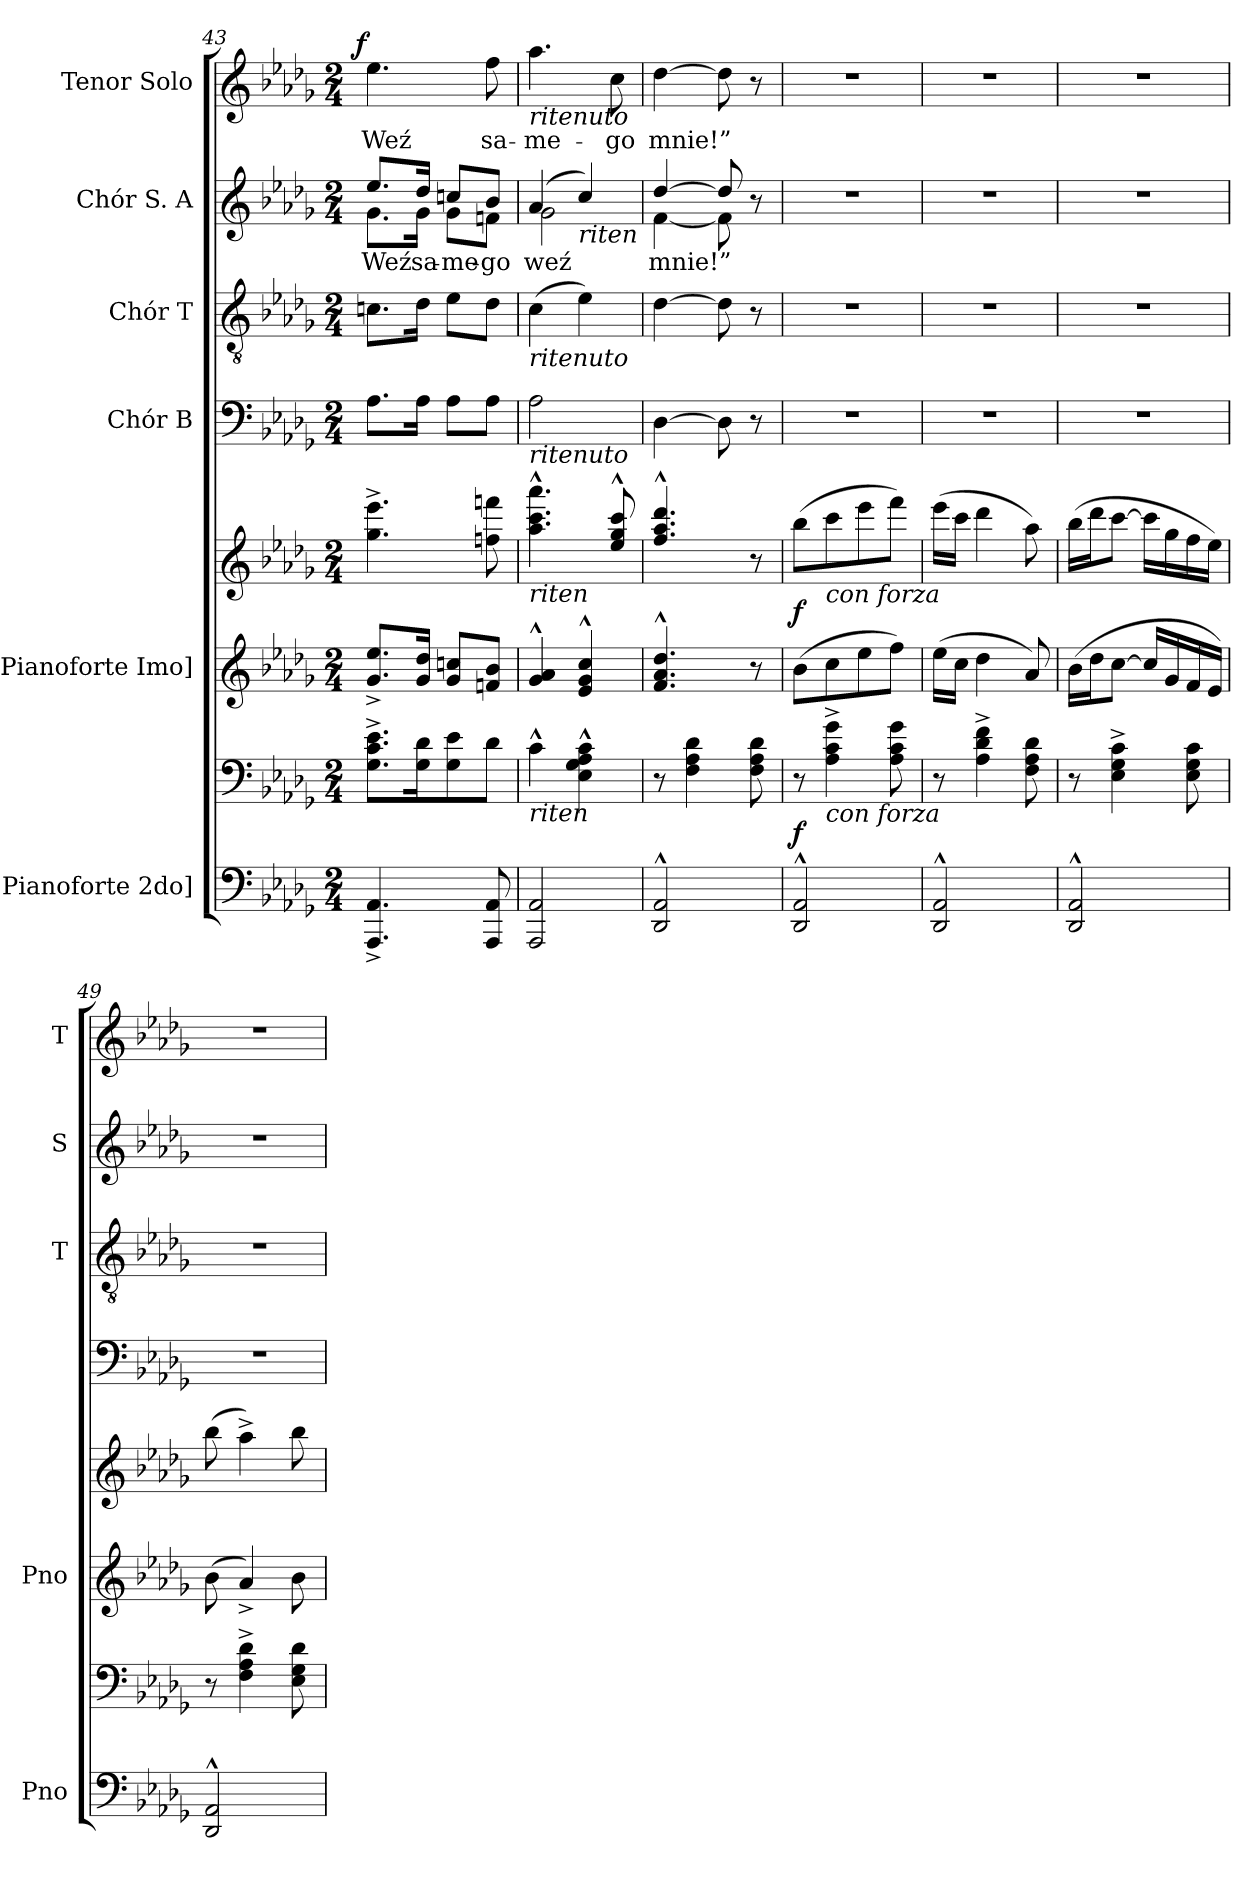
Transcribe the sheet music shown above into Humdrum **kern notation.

**kern	**kern	**dynam	**kern	**kern	**dynam	**kern	**kern	**kern	**text	**kern	**text	**dynam
*part6	*part6	*part6	*part5	*part5	*part5	*part4	*part3	*part2	*part2	*part1	*part1	*part1
*staff8	*staff7	*staff7/8	*staff6	*staff5	*staff5/6	*staff4	*staff3	*staff2	*staff2	*staff1	*staff1	*staff1
*I"[Pianoforte 2do]	*	*	*I"[Pianoforte Imo]	*	*	*I"Chór B	*I"Chór T	*I"Chór S. A	*	*I"Tenor Solo	*	*
*I'Pno	*	*	*I'Pno	*	*	*	*I'T	*I'S	*	*I'T	*	*
*clefF4	*clefF4	*	*clefG2	*clefG2	*	*clefF4	*clefGv2	*clefG2	*	*clefG2	*	*
*k[b-e-a-d-g-]	*k[b-e-a-d-g-]	*	*k[b-e-a-d-g-]	*k[b-e-a-d-g-]	*	*k[b-e-a-d-g-]	*k[b-e-a-d-g-]	*k[b-e-a-d-g-]	*	*k[b-e-a-d-g-]	*	*
*D-:	*D-:	*	*D-:	*D-:	*	*D-:	*D-:	*D-:	*	*D-:	*	*
*M2/4	*M2/4	*	*M2/4	*M2/4	*	*M2/4	*M2/4	*M2/4	*	*M2/4	*	*
=43	=43	=43	=43	=43	=43	=43	=43	=43	=43	=43	=43	=43
*	*	*	*	*	*	*	*	*^	*	*	*	*
!	!	!	!	!	!	!	!	!	!	!	!	!	!LO:DY:a:rj
4.AAA-^>/ 4.AA-^>/	8.G-^>\ 8.c^>\ 8.e-^>\L	.	8.g-^</ 8.ee-^</L	4.gg-^>\ 4.eee-^>\	.	8.A-\L	8.cn\L	8.ee-/L	8.g-\L	Weź	4.ee-\	Weź	f
.	16G-\ 16d-\K	.	16g-/ 16dd-/Jk	.	.	16A-\Jk	16d-\Jk	16dd-/Jk	16g-\Jk	sa-	.	.	.
.	8G-\ 8e-\	.	8g-/ 8ccn/L	.	.	8A-\L	8e-\L	8ccn/L	8g-\L	-me-	.	.	.
8AAA-/ 8AA-/	8d-\J	.	8fn/ 8b-/J	8ffn\ 8fffn\	.	8A-\J	8d-\J	8b-/J	8fn\J	-go	8ff\	sa-	.
=44	=44	=44	=44	=44	=44	=44	=44	=44	=44	=44	=44	=44	=44
!	!	!	!	!	!	!	!	!	!	!	!LO:TX:b:i:t=ritenuto	!	!
!	!	!	!	!	!	!	!LO:TX:b:i:t=ritenuto	!	!	!	!	!	!
!	!	!	!	!	!	!LO:TX:b:i:t=ritenuto	!	!	!	!	!	!	!
!	!	!	!	!LO:TX:b:i:t=riten	!	!	!	!	!	!	!	!	!
!	!LO:TX:b:i:t=riten	!	!	!	!	!	!	!	!	!	!	!	!
2AAA-/ 2AA-/	4c^^>\	.	4g-^^>/ 4a-^^>/	4.aa-^^>\ 4.ccc^^>\ 4.aaa-^^>\	.	2A-\	(>4c\	(>4a-/	2g-\	weź	4.aa-\	-me-	.
!	!	!	!	!	!	!	!	!LO:TX:b:i:t=riten	!	!	!	!	!
.	4E-^^>\ 4G-^^>\ 4A-^^>\ 4c^^>\	.	4e-^^>/ 4g-^^>/ 4cc^^>/	.	.	.	4e-\)	4cc/)	.	.	.	.	.
.	.	.	.	8ee-^^>/ 8gg-^^>/ 8ccc^^>/	.	.	.	.	.	.	8cc\	-go	.
=45	=45	=45	=45	=45	=45	=45	=45	=45	=45	=45	=45	=45	=45
2DD-^^>/ 2AA-^^>/	8r	.	4.f^^>/ 4.a-^^>/ 4.dd-^^>/	4.ff^^/ 4.aa-^^/ 4.ddd-^^/	.	[4D-\	[4d-\	[4dd-/	[4f\	mnie!”	[4dd-\	mnie!”	.
.	4F\ 4A-\ 4d-\	.	.	.	.	.	.	.	.	.	.	.	.
.	.	.	.	.	.	8D-\]	8d-\]	8dd-/]	8f\]	.	8dd-\]	.	.
.	8F\ 8A-\ 8d-\	.	8r	8r	.	8r	8r	8r	8rcyy	.	8r	.	.
*	*	*	*	*	*	*	*	*v	*v	*	*	*	*
=46	=46	=46	=46	=46	=46	=46	=46	=46	=46	=46	=46	=46
2DD-^^>/ 2AA-^^>/	8r	f	(>8b-\L	(>8bb-\L	f	2r	2r	2r	.	2r	.	.
!	!	!	!	!LO:TX:b:i:t=con forza	!	!	!	!	!	!	!	!
!	!LO:TX:b:i:t=con forza	!	!	!	!	!	!	!	!	!	!	!
.	4A-^>\ 4c^>\ 4g-^>\	.	8cc\	8ccc\	.	.	.	.	.	.	.	.
.	.	.	8ee-\	8eee-\	.	.	.	.	.	.	.	.
.	8A-\ 8c\ 8g-\	.	8ff\J)	8fff\J)	.	.	.	.	.	.	.	.
=47	=47	=47	=47	=47	=47	=47	=47	=47	=47	=47	=47	=47
2DD-^^>/ 2AA-^^>/	8r	.	(>16ee-\LL	(>16eee-\LL	.	2r	2r	2r	.	2r	.	.
.	.	.	16cc\JJ	16ccc\JJ	.	.	.	.	.	.	.	.
.	4A-^>\ 4d-^>\ 4f^>\	.	4dd-\	4ddd-\	.	.	.	.	.	.	.	.
.	8F\ 8A-\ 8d-\	.	8a-/)	8aa-\)	.	.	.	.	.	.	.	.
=48	=48	=48	=48	=48	=48	=48	=48	=48	=48	=48	=48	=48
2DD-^^>/ 2AA-^^>/	8r	.	(>16b-\LL	(>16bb-\LL	.	2r	2r	2r	.	2r	.	.
.	.	.	16dd-\J	16ddd-\J	.	.	.	.	.	.	.	.
.	4E-^>\ 4G-^>\ 4c^>\	.	[8cc\J	[8ccc\J	.	.	.	.	.	.	.	.
.	.	.	16cc/LL]	16ccc\LL]	.	.	.	.	.	.	.	.
.	.	.	16g-/	16gg-\	.	.	.	.	.	.	.	.
.	8E-\ 8G-\ 8c\	.	16f/	16ff\	.	.	.	.	.	.	.	.
.	.	.	16e-/JJ)	16ee-\JJ)	.	.	.	.	.	.	.	.
=49	=49	=49	=49	=49	=49	=49	=49	=49	=49	=49	=49	=49
2DD-^^>/ 2AA-^^>/	8r	.	(>8b-\	(>8bb-\	.	2r	2r	2r	.	2r	.	.
.	4F^>\ 4A-^>\ 4d-^>\	.	4a-^>/)	4aa-^>\)	.	.	.	.	.	.	.	.
.	8E-\ 8G-\ 8d-\	.	8b-\	8bb-\	.	.	.	.	.	.	.	.
=	=	=	=	=	=	=	=	=	=	=	=	=
*-	*-	*-	*-	*-	*-	*-	*-	*-	*-	*-	*-	*-
